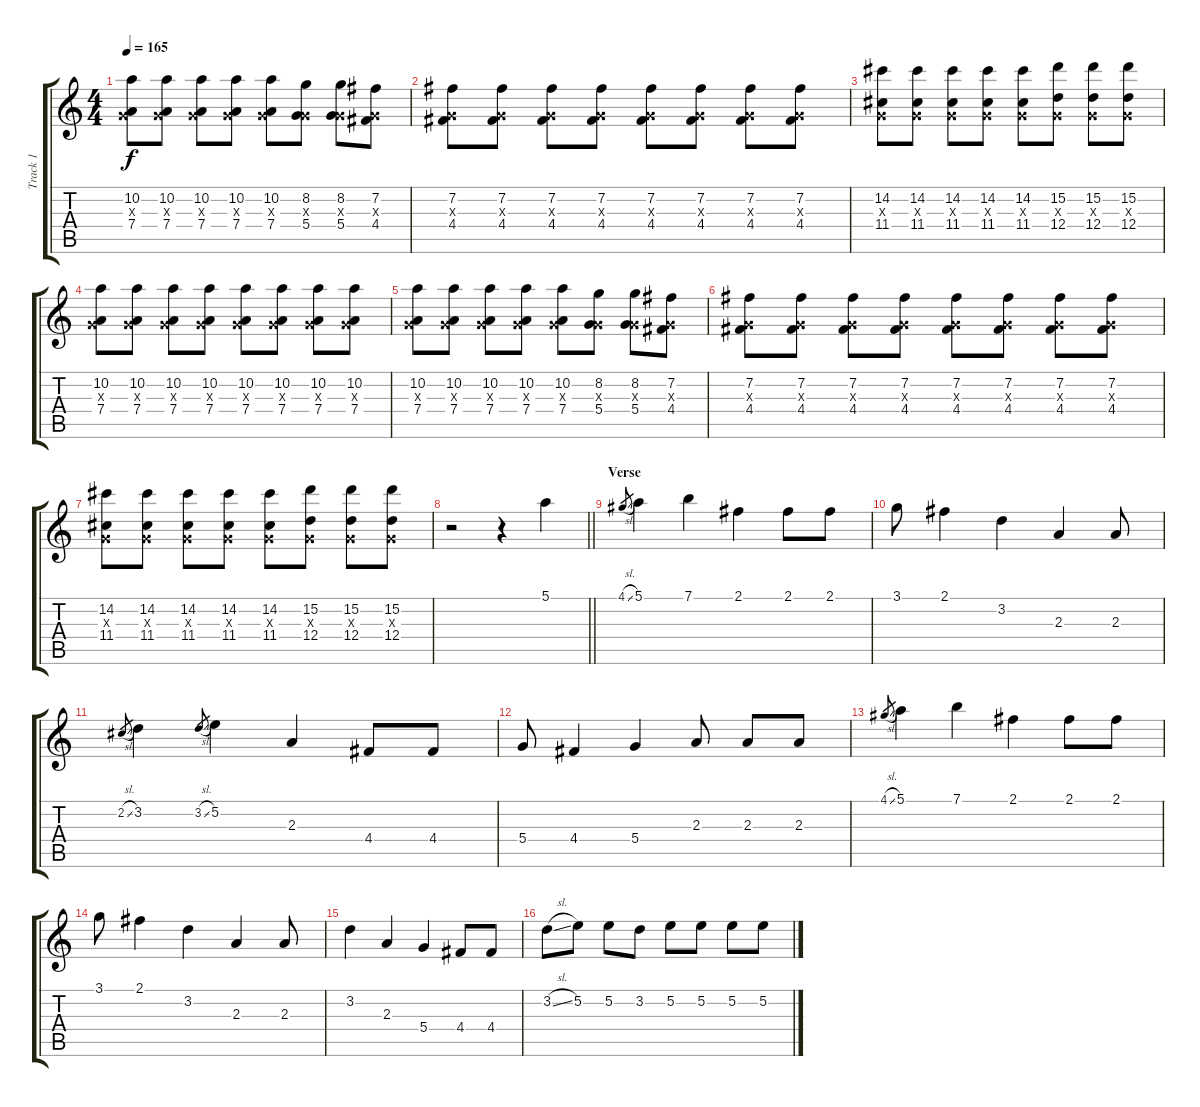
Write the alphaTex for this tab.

\track ("Track 1" "Track 1") {instrument electricguitarclean}
\staff {score tabs}
\tuning (E4 B3 G3 D3 A2 E2) {hide}
\ts (4 4)
\tempo 165
\clef g2
\ks c
(10.2 0.3{x} 7.4).8{dy f} (10.2 0.3{x} 7.4).8 (10.2 0.3{x} 7.4).8 (10.2 0.3{x} 7.4).8 (10.2 0.3{x} 7.4).8 (8.2 0.3{x} 5.4).8 (8.2 0.3{x} 5.4).8 (7.2 0.3{x} 4.4).8 |
(7.2 0.3{x} 4.4).8 (7.2 0.3{x} 4.4).8 (7.2 0.3{x} 4.4).8 (7.2 0.3{x} 4.4).8 (7.2 0.3{x} 4.4).8 (7.2 0.3{x} 4.4).8 (7.2 0.3{x} 4.4).8 (7.2 0.3{x} 4.4).8 |
(14.2 0.3{x} 11.4).8 (14.2 0.3{x} 11.4).8 (14.2 0.3{x} 11.4).8 (14.2 0.3{x} 11.4).8 (14.2 0.3{x} 11.4).8 (15.2 0.3{x} 12.4).8 (15.2 0.3{x} 12.4).8 (15.2 0.3{x} 12.4).8 |
(10.2 0.3{x} 7.4).8 (10.2 0.3{x} 7.4).8 (10.2 0.3{x} 7.4).8 (10.2 0.3{x} 7.4).8 (10.2 0.3{x} 7.4).8 (10.2 0.3{x} 7.4).8 (10.2 0.3{x} 7.4).8 (10.2 0.3{x} 7.4).8 |
(10.2 0.3{x} 7.4).8 (10.2 0.3{x} 7.4).8 (10.2 0.3{x} 7.4).8 (10.2 0.3{x} 7.4).8 (10.2 0.3{x} 7.4).8 (8.2 0.3{x} 5.4).8 (8.2 0.3{x} 5.4).8 (7.2 0.3{x} 4.4).8 |
(7.2 0.3{x} 4.4).8 (7.2 0.3{x} 4.4).8 (7.2 0.3{x} 4.4).8 (7.2 0.3{x} 4.4).8 (7.2 0.3{x} 4.4).8 (7.2 0.3{x} 4.4).8 (7.2 0.3{x} 4.4).8 (7.2 0.3{x} 4.4).8 |
(14.2 0.3{x} 11.4).8 (14.2 0.3{x} 11.4).8 (14.2 0.3{x} 11.4).8 (14.2 0.3{x} 11.4).8 (14.2 0.3{x} 11.4).8 (15.2 0.3{x} 12.4).8 (15.2 0.3{x} 12.4).8 (15.2 0.3{x} 12.4).8 |
\barLineRight lightlight
r.2 r.4 5.1.4 |
\section ("" "Verse")
4.1{sl}.8{gr} 5.1.4 7.1.4 2.1.4 2.1.8 2.1.8 |
3.1.8 2.1.4 3.2.4 2.3.4 2.3.8 |
2.2{sl}.8{gr} 3.2.4 3.2{sl}.8{gr} 5.2.4 2.3.4 4.4.8 4.4.8 |
5.4.8 4.4.4 5.4.4 2.3.8 2.3.8 2.3.8 |
4.1{sl}.8{gr} 5.1.4 7.1.4 2.1.4 2.1.8 2.1.8 |
3.1.8 2.1.4 3.2.4 2.3.4 2.3.8 |
3.2.4 2.3.4 5.4.4 4.4.8 4.4.8 |
3.2{sl}.8 5.2.8 5.2.8 3.2.8 5.2.8 5.2.8 5.2.8 5.2.8
